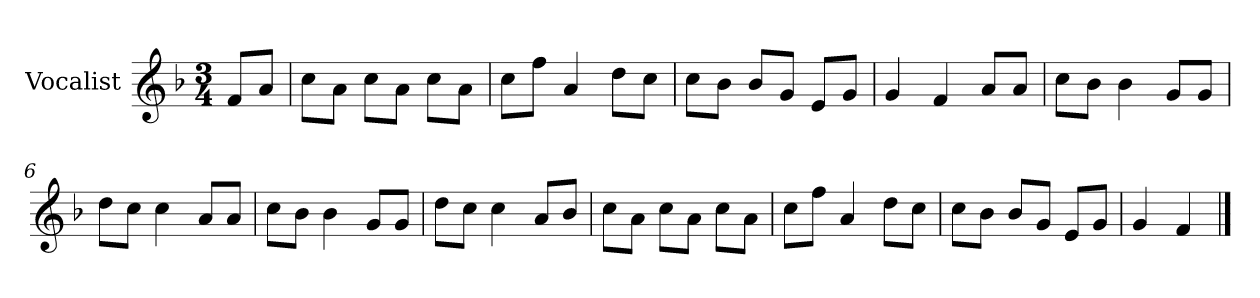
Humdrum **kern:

**kern
*part1
*staff1
*I"Vocalist
*k[b-]
*F:
*M3/4
=
8fL
8aJ
=1
8ccL
8aJ
8ccL
8aJ
8ccL
8aJ
=2
8ccL
8ffJ
4a
8ddL
8ccJ
=3
8ccL
8b-J
8b-L
8gJ
8eL
8gJ
=4
4g
4f
8aL
8aJ
=5
8ccL
8b-J
4b-
8gL
8gJ
=6
8ddL
8ccJ
4cc
8aL
8aJ
=7
8ccL
8b-J
4b-
8gL
8gJ
=8
8ddL
8ccJ
4cc
8aL
8b-J
=9
8ccL
8aJ
8ccL
8aJ
8ccL
8aJ
=10
8ccL
8ffJ
4a
8ddL
8ccJ
=11
8ccL
8b-J
8b-L
8gJ
8eL
8gJ
=12
4g
4f
==
*-
